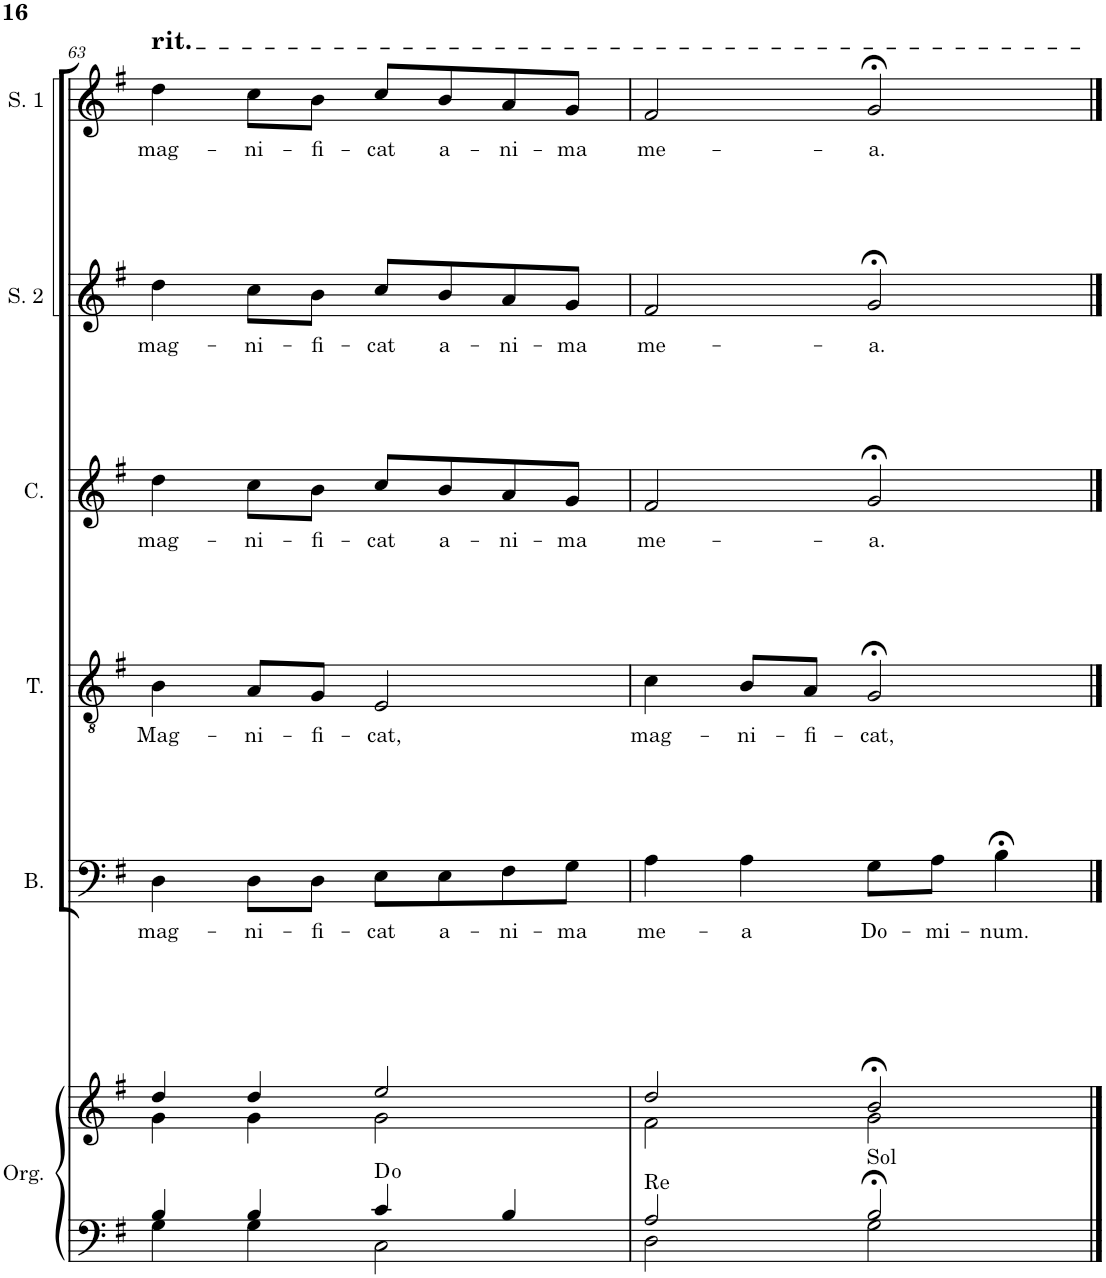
**kern	**kern	**harte	**kern	**text	**kern	**text	**kern	**text	**kern	**text	**kern	**text
*part6	*part6	*part6	*part5	*part5	*part4	*part4	*part3	*part3	*part2	*part2	*part1	*part1
*staff7	*staff6	*	*staff5	*staff5	*staff4	*staff4	*staff3	*staff3	*staff2	*staff2	*staff1	*staff1
*I"Órgano	*	*	*I"Bajo	*	*I"Tenor	*	*I"Contralto	*	*I"Soprano 2	*	*I"Soprano 1	*
*	*	*	*I'B.	*	*I'T.	*	*I'C.	*	*I'S. 2	*	*I'S. 1	*
!!LO:PB:g=z
*clefF4	*clefG2	*	*clefF4	*	*clefGv2	*	*clefG2	*	*clefG2	*	*clefG2	*
*k[f#]	*k[f#]	*	*k[f#]	*	*k[f#]	*	*k[f#]	*	*k[f#]	*	*k[f#]	*
*M4/4	*M4/4	*	*M4/4	*	*M4/4	*	*M4/4	*	*M4/4	*	*M4/4	*
*met(c)	*met(c)	*	*met(c)	*	*met(c)	*	*met(c)	*	*met(c)	*	*met(c)	*
=63	=63	=63	=63	=63	=63	=63	=63	=63	=63	=63	=63	=63
*^	*^	*	*	*	*	*	*	*	*	*	*	*
!	!	!	!	!	!	!	!	!	!	!	!	!	!LO:TX:a:t=rit.	!
!	!	!	!	!	!	!LO:LY:b	!	!LO:LY:b	!	!LO:LY:b	!	!LO:LY:b	!	!LO:LY:b
4B/	4G\	4dd/	4g\	.	4D\	mag-	4B\	Mag-	4dd\	mag-	4dd\	mag-	4dd\	mag-
!	!	!	!	!	!	!LO:LY:b	!	!LO:LY:b	!	!LO:LY:b	!	!LO:LY:b	!	!LO:LY:b
4B/	4G\	4dd/	4g\	.	8D\L	-ni-	8A/L	-ni-	8cc\L	-ni-	8cc\L	-ni-	8cc\L	-ni-
!	!	!	!	!	!	!LO:LY:b	!	!LO:LY:b	!	!LO:LY:b	!	!LO:LY:b	!	!LO:LY:b
.	.	.	.	.	8D\J	-fi-	8G/J	-fi-	8b\J	-fi-	8b\J	-fi-	8b\J	-fi-
!	!	!	!	!	!	!LO:LY:b	!	!LO:LY:b	!	!LO:LY:b	!	!LO:LY:b	!	!LO:LY:b
4c/	2C\	2ee/	2g\	D:dim	8E\L	-cat	2E/	-cat,	8cc/L	-cat	8cc/L	-cat	8cc/L	-cat
!	!	!	!	!	!	!LO:LY:b	!	!	!	!LO:LY:b	!	!LO:LY:b	!	!LO:LY:b
.	.	.	.	.	8E\	a-	.	.	8b/	a-	8b/	a-	8b/	a-
!	!	!	!	!	!	!LO:LY:b	!	!	!	!LO:LY:b	!	!LO:LY:b	!	!LO:LY:b
4B/	.	.	.	.	8F#\	-ni-	.	.	8a/	-ni-	8a/	-ni-	8a/	-ni-
!	!	!	!	!	!	!LO:LY:b	!	!	!	!LO:LY:b	!	!LO:LY:b	!	!LO:LY:b
.	.	.	.	.	8G\J	-ma	.	.	8g/J	-ma	8g/J	-ma	8g/J	-ma
=64	=64	=64	=64	=64	=64	=64	=64	=64	=64	=64	=64	=64	=64	=64
!	!	!	!	!LO:H:kt=Re	!	!LO:LY:b	!	!LO:LY:b	!	!LO:LY:b	!	!LO:LY:b	!	!LO:LY:b
2An/	2D\	2dd/	2f#\	N	4A\	me-	4c\	mag-	2f#/	me-	2f#/	me-	2f#/	me-
!	!	!	!	!	!	!LO:LY:b	!	!LO:LY:b	!	!	!	!	!	!
.	.	.	.	.	4A\	-a	8B/L	-ni-	.	.	.	.	.	.
!	!	!	!	!	!	!	!	!LO:LY:b	!	!	!	!	!	!
.	.	.	.	.	.	.	8A/J	-fi-	.	.	.	.	.	.
!	!	!	!	!LO:H:kt=Sol	!	!LO:LY:b	!	!LO:LY:b	!	!LO:LY:b	!	!LO:LY:b	!	!LO:LY:b
2B;</	2G\	2b;</	2g\	N	8G\L	Do-	2G;</	-cat,	2g;</	-a.	2g;</	-a.	2g;</	-a.
!	!	!	!	!	!	!LO:LY:b	!	!	!	!	!	!	!	!
.	.	.	.	.	8A\J	-mi-	.	.	.	.	.	.	.	.
!	!	!	!	!	!	!LO:LY:b	!	!	!	!	!	!	!	!
.	.	.	.	.	4B;<\	-num.	.	.	.	.	.	.	.	.
*v	*v	*	*	*	*	*	*	*	*	*	*	*	*	*
*	*v	*v	*	*	*	*	*	*	*	*	*	*	*
==	==	==	==	==	==	==	==	==	==	==	==	==
*-	*-	*-	*-	*-	*-	*-	*-	*-	*-	*-	*-	*-
